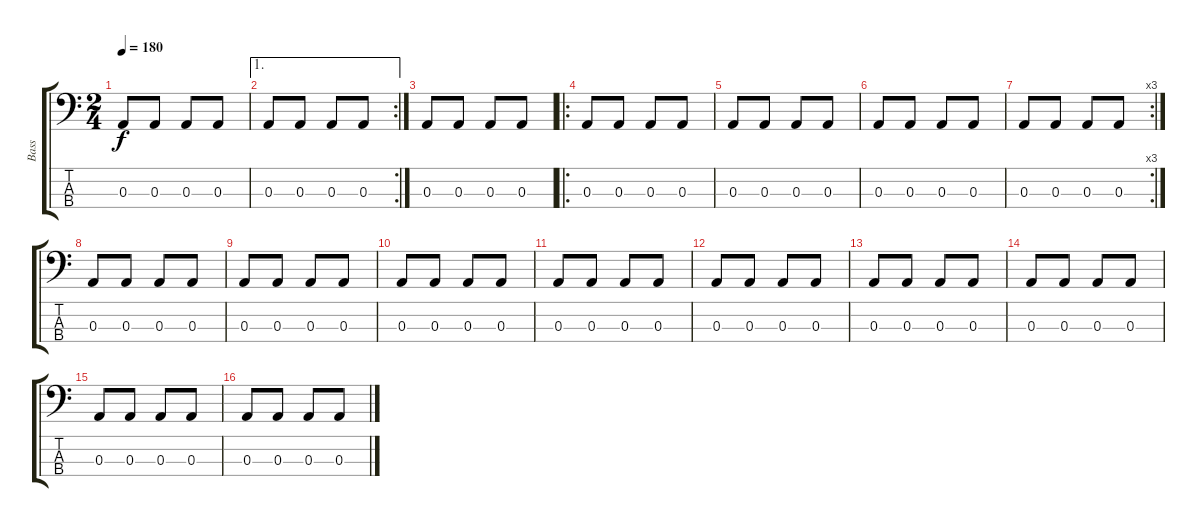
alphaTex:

\track ("Bass" "Bass") {instrument electricbassfinger}
\staff {score tabs}
\tuning (G2 D2 A1 E1) {hide}
\ts (2 4)
\tempo 180
\clef f4
\ks c
0.3.8{dy f} 0.3.8 0.3.8 0.3.8 |
\ae 1
\rc 2
0.3.8 0.3.8 0.3.8 0.3.8 |
0.3.8 0.3.8 0.3.8 0.3.8 |
\ro
0.3.8 0.3.8 0.3.8 0.3.8 |
0.3.8 0.3.8 0.3.8 0.3.8 |
0.3.8 0.3.8 0.3.8 0.3.8 |
\rc 3
0.3.8 0.3.8 0.3.8 0.3.8 |
0.3.8 0.3.8 0.3.8 0.3.8 |
0.3.8 0.3.8 0.3.8 0.3.8 |
0.3.8 0.3.8 0.3.8 0.3.8 |
0.3.8 0.3.8 0.3.8 0.3.8 |
0.3.8 0.3.8 0.3.8 0.3.8 |
0.3.8 0.3.8 0.3.8 0.3.8 |
0.3.8 0.3.8 0.3.8 0.3.8 |
0.3.8 0.3.8 0.3.8 0.3.8 |
0.3.8 0.3.8 0.3.8 0.3.8
